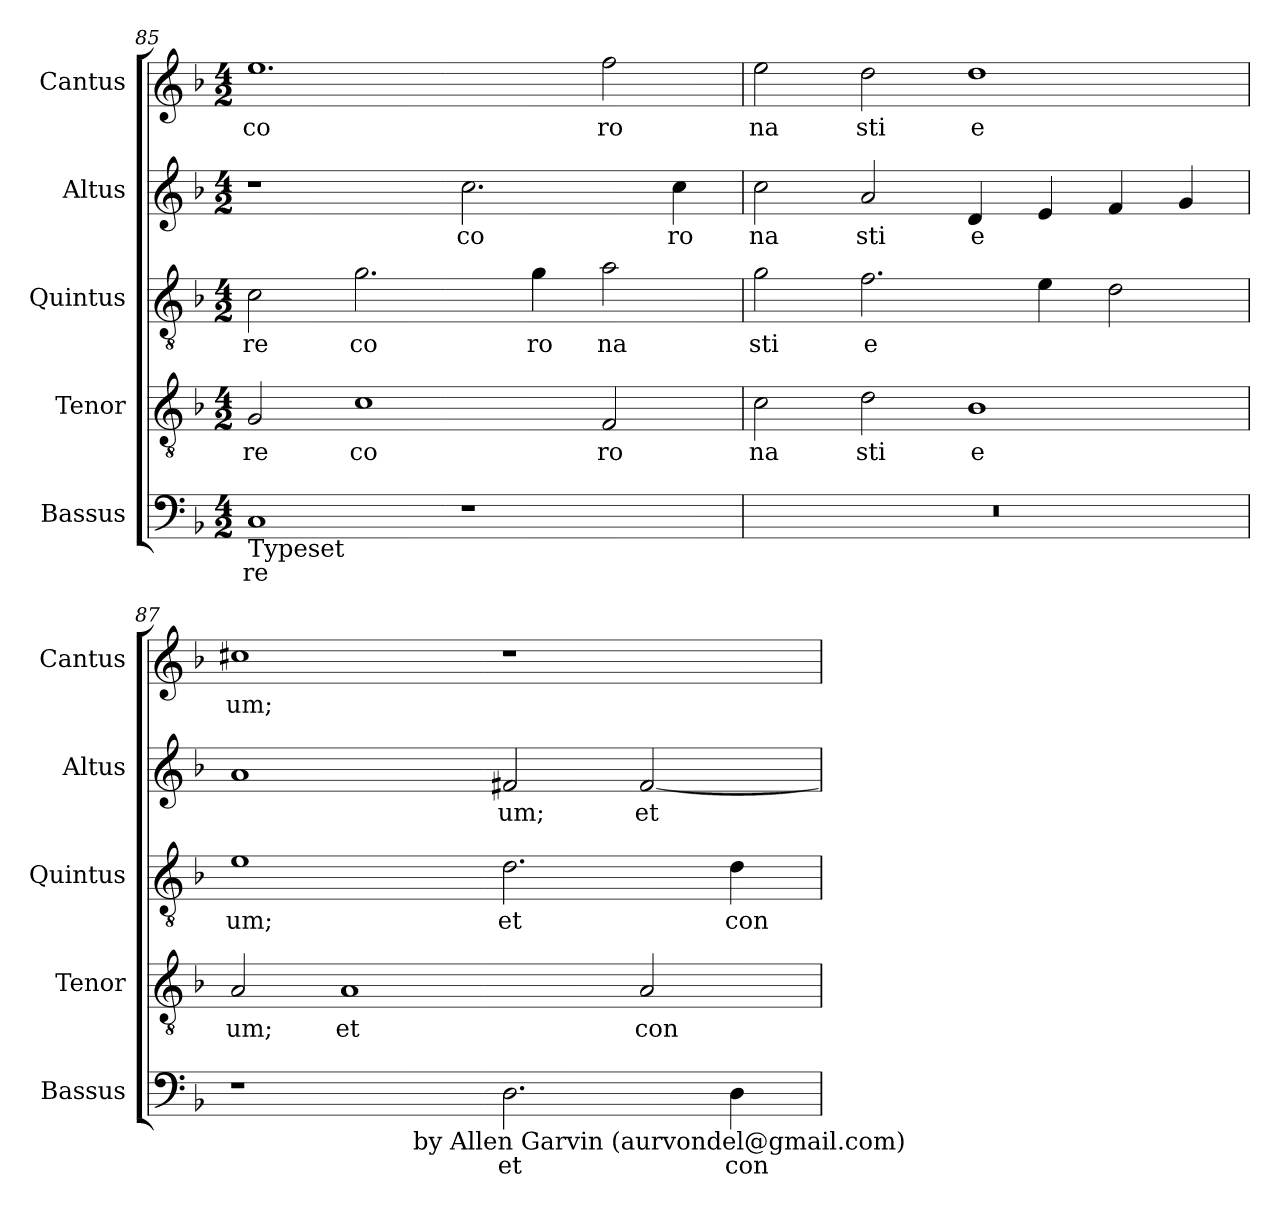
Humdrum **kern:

**kern	**text	**kern	**text	**kern	**text	**kern	**text	**kern	**text
*part5	*part5	*part4	*part4	*part3	*part3	*part2	*part2	*part1	*part1
*staff5	*staff5	*staff4	*staff4	*staff3	*staff3	*staff2	*staff2	*staff1	*staff1
*I"Bassus	*	*I"Tenor	*	*I"Quintus	*	*I"Altus	*	*I"Cantus	*
*I'Bassus	*	*I'Tenor	*	*I'Quintus	*	*I'Altus	*	*I'Cantus	*
*clefF4	*	*clefGv2	*	*clefGv2	*	*clefG2	*	*clefG2	*
*k[b-]	*	*k[b-]	*	*k[b-]	*	*k[b-]	*	*k[b-]	*
*F:	*	*F:	*	*F:	*	*F:	*	*F:	*
*M4/2	*	*M4/2	*	*M4/2	*	*M4/2	*	*M4/2	*
=85	=85	=85	=85	=85	=85	=85	=85	=85	=85
!LO:TX:b:t=Typeset	!	!	!	!	!	!	!	!	!
!	!LO:LY:b:cj	!	!LO:LY:b:cj	!	!LO:LY:b:cj	!	!	!	!LO:LY:b:cj
1C	re	2G/	re	2c\	re	1r	.	1.ee	co
!	!	!	!LO:LY:b:cj	!	!LO:LY:b:cj	!	!	!	!
.	.	1c	co	2.g\	co	.	.	.	.
!	!	!	!	!	!	!	!LO:LY:b:cj	!	!
1r	.	.	.	.	.	2.cc\	co	.	.
!	!	!	!	!	!LO:LY:b:cj	!	!	!	!
.	.	.	.	4g\	ro	.	.	.	.
!	!	!	!LO:LY:b:cj	!	!LO:LY:b:cj	!	!	!	!LO:LY:b:cj
.	.	2F/	ro	2a\	na	.	.	2ff\	ro
!	!	!	!	!	!	!	!LO:LY:b:cj	!	!
.	.	.	.	.	.	4cc\	ro	.	.
=86	=86	=86	=86	=86	=86	=86	=86	=86	=86
!	!	!	!LO:LY:b:cj	!	!LO:LY:b:cj	!	!LO:LY:b:cj	!	!LO:LY:b:cj
0r	.	2c\	na	2g\	sti	2cc\	na	2ee\	na
!	!	!	!LO:LY:b:cj	!	!LO:LY:b:cj	!	!LO:LY:b:cj	!	!LO:LY:b:cj
.	.	2d\	sti	2.f\	e	2a/	sti	2dd\	sti
!	!	!	!LO:LY:b:cj	!	!	!	!LO:LY:b:cj	!	!LO:LY:b:cj
.	.	1B-	e	.	.	4d/	e	1dd	e
.	.	.	.	4e\	.	4e/	.	.	.
.	.	.	.	2d\	.	4f/	.	.	.
.	.	.	.	.	.	4g/	.	.	.
=87	=87	=87	=87	=87	=87	=87	=87	=87	=87
!	!	!	!LO:LY:b:cj	!	!LO:LY:b:cj	!	!	!	!LO:LY:b:cj
*^	*	*	*	*	*	*	*	*	*
1r	2.ryy	.	2A/	um;	1e	um;	1a	.	1cc#X	um;
!	!	!	!	!LO:LY:b:cj	!	!	!	!	!	!
.	.	.	1A	et	.	.	.	.	.	.
!	!LO:TX:b:t=by Allen Garvin (aurvondel@gmail.com)	!	!	!	!	!	!	!	!	!
.	1ryy	.	.	.	.	.	.	.	.	.
!	!	!LO:LY:b:cj	!	!	!	!LO:LY:b:cj	!	!LO:LY:b:cj	!	!
2.D\	.	et	.	.	2.d\	et	2f#X/	um;	1r	.
!	!	!	!	!LO:LY:b:cj	!	!	!	!LO:LY:b:cj	!	!
.	.	.	2A/	con	.	.	[<2f#/	et	.	.
!	!	!LO:LY:b:cj	!	!	!	!LO:LY:b:cj	!	!	!	!
4D\	4ryy	con	.	.	4d\	con	.	.	.	.
*v	*v	*	*	*	*	*	*	*	*	*
=	=	=	=	=	=	=	=	=	=
*-	*-	*-	*-	*-	*-	*-	*-	*-	*-
